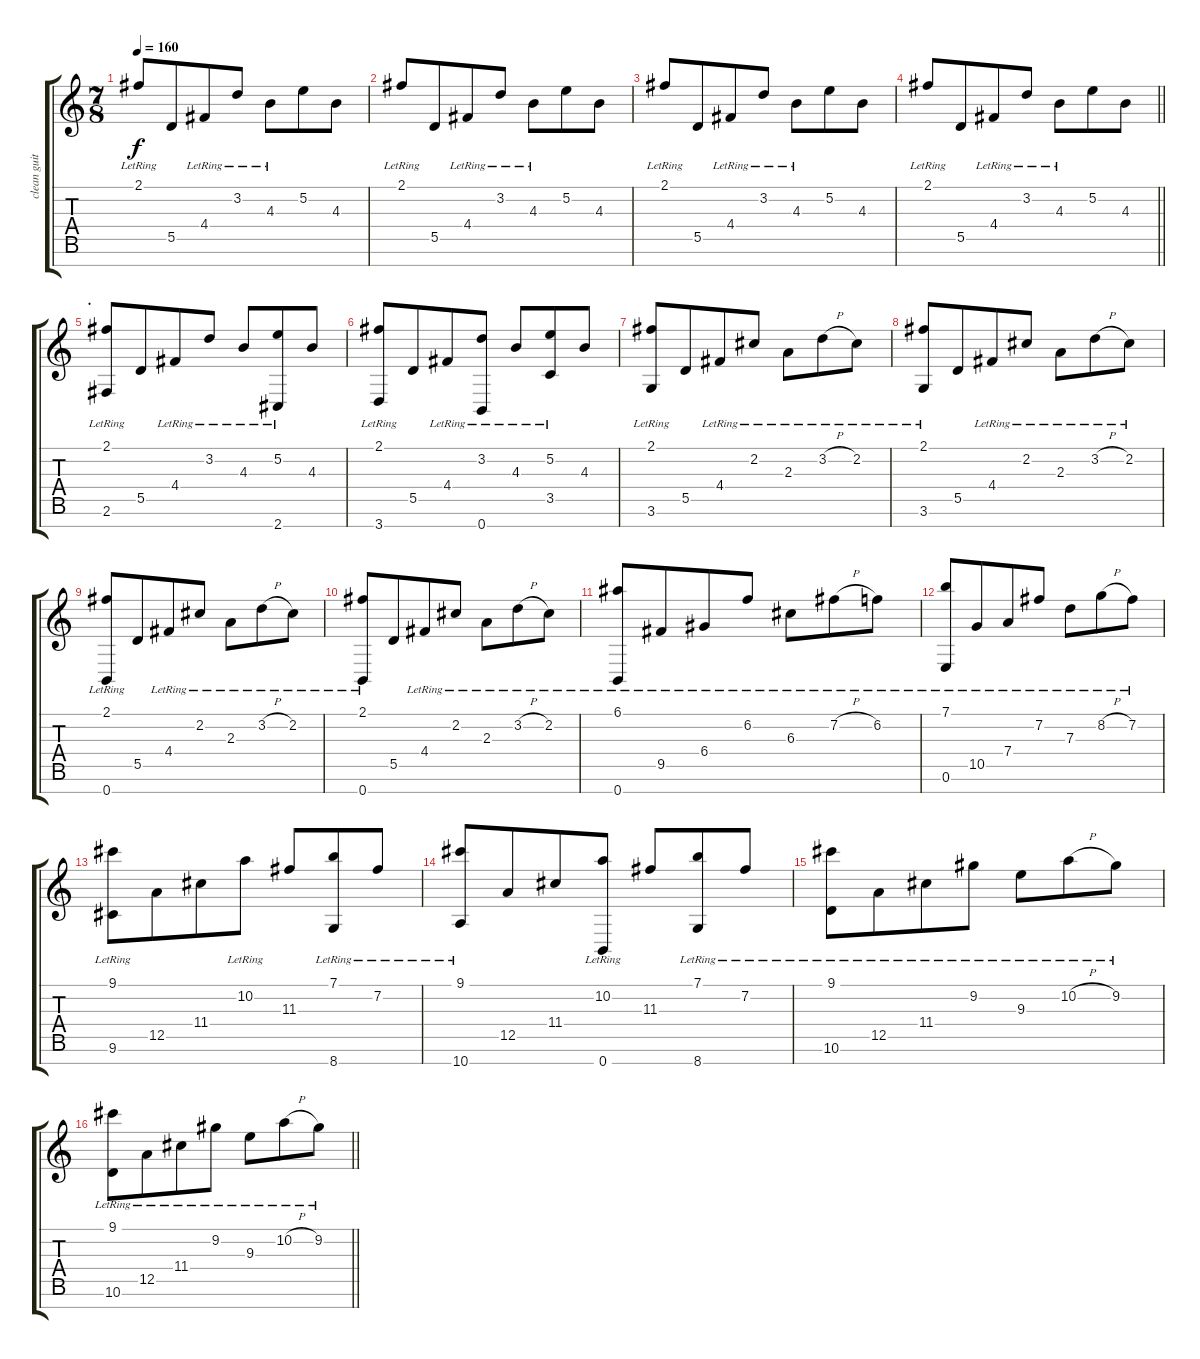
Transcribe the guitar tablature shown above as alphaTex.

\track ("clean guitar 1" "clean guit") {instrument acousticguitarsteel}
\staff {score tabs}
\tuning (E4 B3 G3 D3 A2 E2 B1) {hide}
\ts (7 8)
\tempo 160
\clef g2
\ks c
2.1{lr}.8{dy f} 5.5.8 4.4{lr}.8 3.2{lr}.8 4.3{lr}.8 5.2.8 4.3.8 |
2.1{lr}.8 5.5.8 4.4{lr}.8 3.2{lr}.8 4.3{lr}.8 5.2.8 4.3.8 |
2.1{lr}.8 5.5.8 4.4{lr}.8 3.2{lr}.8 4.3{lr}.8 5.2.8 4.3.8 |
\barLineRight lightlight
2.1{lr}.8 5.5.8 4.4{lr}.8 3.2{lr}.8 4.3{lr}.8 5.2.8 4.3.8 |
\section ("" ".")
(2.1{lr} 2.6{lr}).8 5.5.8 4.4{lr}.8 3.2{lr}.8 4.3{lr}.8 (5.2 2.7{lr}).8 4.3.8 |
(2.1{lr} 3.7{lr}).8 5.5.8 4.4{lr}.8 (3.2{lr} 0.7{lr}).8 4.3{lr}.8 (5.2 3.5{lr}).8 4.3.8 |
(2.1{lr} 3.6{lr}).8 5.5.8 4.4{lr}.8 2.2{lr}.8 2.3{lr}.8 3.2{h lr}.8 2.2{lr}.8 |
(2.1{lr} 3.6{lr}).8 5.5.8 4.4{lr}.8 2.2{lr}.8 2.3{lr}.8 3.2{h lr}.8 2.2{lr}.8 |
(2.1{lr} 0.7{lr}).8 5.5.8 4.4{lr}.8 2.2{lr}.8 2.3{lr}.8 3.2{h lr}.8 2.2{lr}.8 |
(2.1{lr} 0.7{lr}).8 5.5.8 4.4{lr}.8 2.2{lr}.8 2.3{lr}.8 3.2{h lr}.8 2.2{lr}.8 |
(6.1{lr} 0.7{lr}).8 9.5{lr}.8 6.4{lr}.8 6.2{lr}.8 6.3{lr}.8 7.2{h lr}.8 6.2{lr}.8 |
(7.1{lr} 0.6{lr}).8 10.5{lr}.8 7.4{lr}.8 7.2{lr}.8 7.3{lr}.8 8.2{h lr}.8 7.2{lr}.8 |
(9.1{lr} 9.6).8 12.5.8 11.4.8 10.2{lr}.8 11.3.8 (7.1{lr} 8.7{lr}).8 7.2{lr}.8 |
(9.1{lr} 10.7).8 12.5.8 11.4.8 (10.2{lr} 0.7{lr}).8 11.3.8 (7.1{lr} 8.7{lr}).8 7.2{lr}.8 |
(9.1{lr} 10.6{lr}).8 12.5{lr}.8 11.4{lr}.8 9.2{lr}.8 9.3{lr}.8 10.2{h lr}.8 9.2{lr}.8 |
\barLineRight lightlight
(9.1{lr} 10.6{lr}).8 12.5{lr}.8 11.4{lr}.8 9.2{lr}.8 9.3{lr}.8 10.2{h lr}.8 9.2{lr}.8
